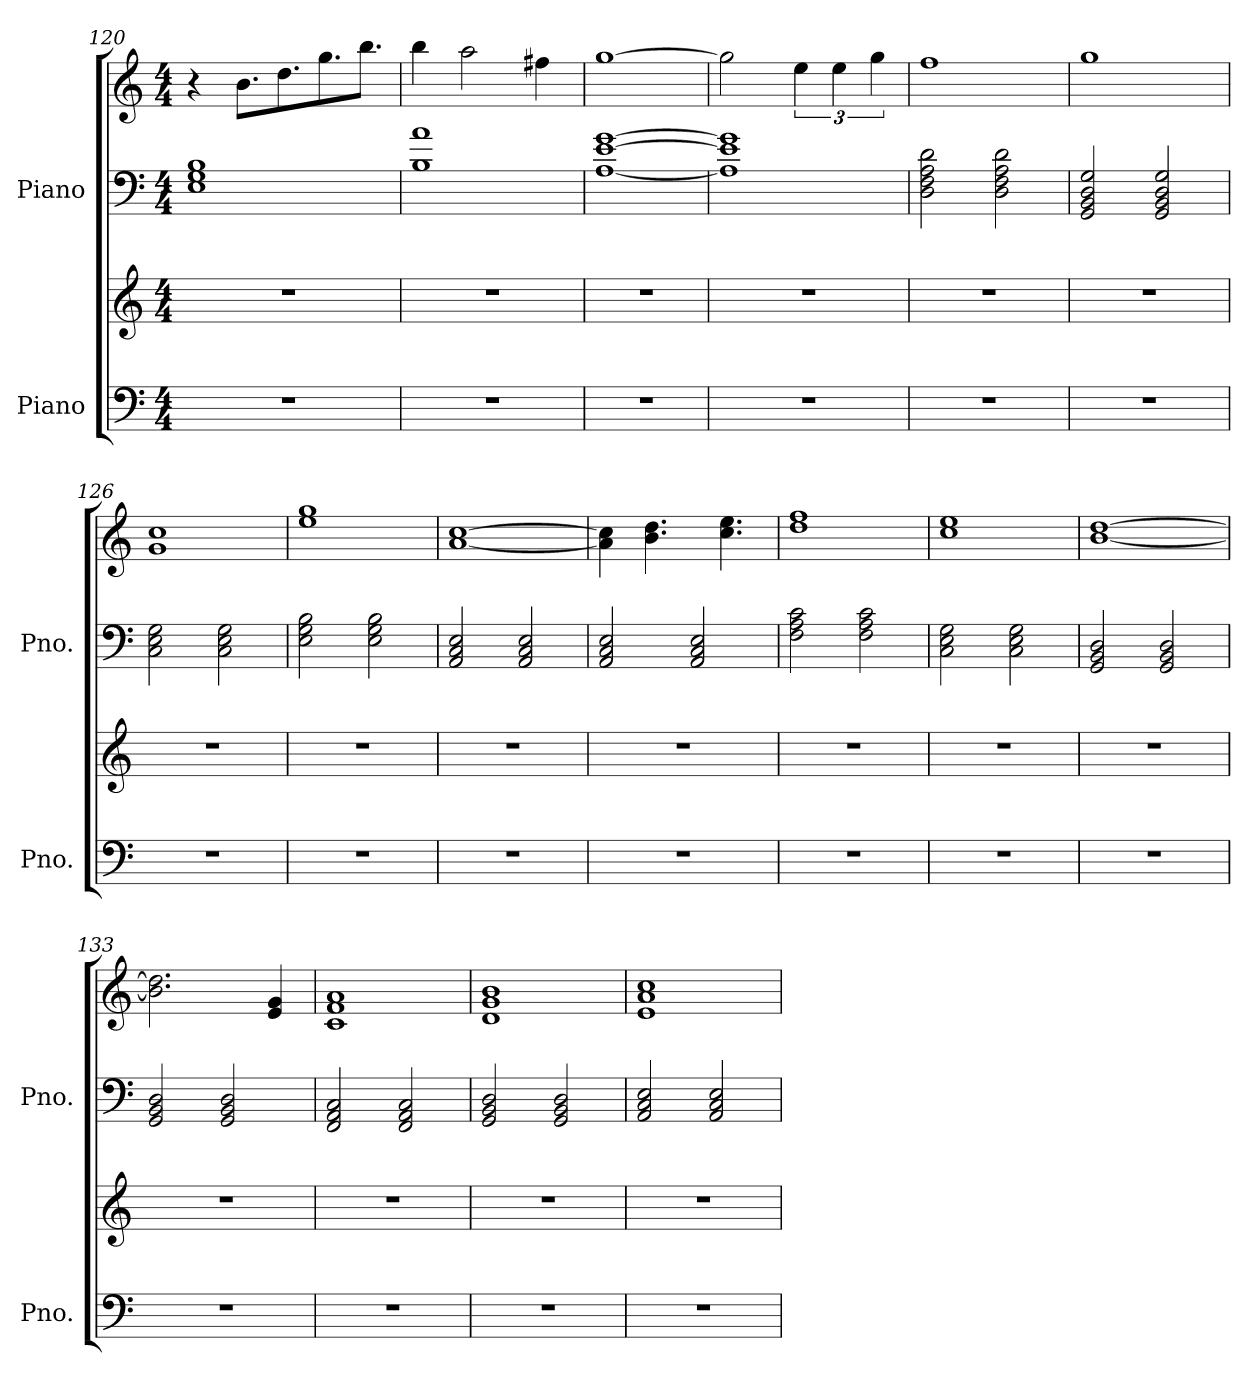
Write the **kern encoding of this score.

**kern	**kern	**kern	**kern
*part2	*part2	*part1	*part1
*staff4	*staff3	*staff2	*staff1
*I"Piano	*	*I"Piano	*
*I'Pno.	*	*I'Pno.	*
*clefF4	*clefG2	*clefF4	*clefG2
*k[]	*k[]	*k[]	*k[]
*M4/4	*M4/4	*M4/4	*M4/4
=120	=120	=120	=120
1r	1r	1E 1G 1B	4r
.	.	.	8.b\L
.	.	.	8.dd\
.	.	.	8.gg\
.	.	.	8.bb\J
=121	=121	=121	=121
1r	1r	1B 1a	4bb\
.	.	.	2aa\
.	.	.	4ff#X\
=122	=122	=122	=122
1r	1r	[1A [1e [1g	[1gg
=123	=123	=123	=123
1r	1r	1A] 1e] 1g]	2gg\]
.	.	.	6ee\
.	.	.	6ee\
.	.	.	6gg\
=124	=124	=124	=124
1r	1r	2D\ 2F\ 2A\ 2d\	1ff
.	.	2D\ 2F\ 2A\ 2d\	.
=125	=125	=125	=125
1r	1r	2GG/ 2BB/ 2D/ 2G/	1gg
.	.	2GG/ 2BB/ 2D/ 2G/	.
=126	=126	=126	=126
1r	1r	2C\ 2E\ 2G\	1g 1cc
.	.	2C\ 2E\ 2G\	.
=127	=127	=127	=127
1r	1r	2E\ 2G\ 2B\	1ee 1gg
.	.	2E\ 2G\ 2B\	.
=128	=128	=128	=128
1r	1r	2AA/ 2C/ 2E/	[1a [1cc
.	.	2AA/ 2C/ 2E/	.
!!LO:LB:g=z
=129	=129	=129	=129
1r	1r	2AA/ 2C/ 2E/	4a\] 4cc\]
.	.	.	4.b\ 4.dd\
.	.	2AA/ 2C/ 2E/	.
.	.	.	4.cc\ 4.ee\
=130	=130	=130	=130
1r	1r	2F\ 2A\ 2c\	1dd 1ff
.	.	2F\ 2A\ 2c\	.
=131	=131	=131	=131
1r	1r	2C\ 2E\ 2G\	1cc 1ee
.	.	2C\ 2E\ 2G\	.
=132	=132	=132	=132
1r	1r	2GG/ 2BB/ 2D/	[1b [1dd
.	.	2GG/ 2BB/ 2D/	.
=133	=133	=133	=133
1r	1r	2GG/ 2BB/ 2D/	2.b\] 2.dd\]
.	.	2GG/ 2BB/ 2D/	.
.	.	.	4e/ 4g/
=134	=134	=134	=134
1r	1r	2FF/ 2AA/ 2C/	1c 1f 1a
.	.	2FF/ 2AA/ 2C/	.
=135	=135	=135	=135
1r	1r	2GG/ 2BB/ 2D/	1d 1g 1b
.	.	2GG/ 2BB/ 2D/	.
=136	=136	=136	=136
1r	1r	2AA/ 2C/ 2E/	1e 1a 1cc
.	.	2AA/ 2C/ 2E/	.
=	=	=	=
*-	*-	*-	*-
